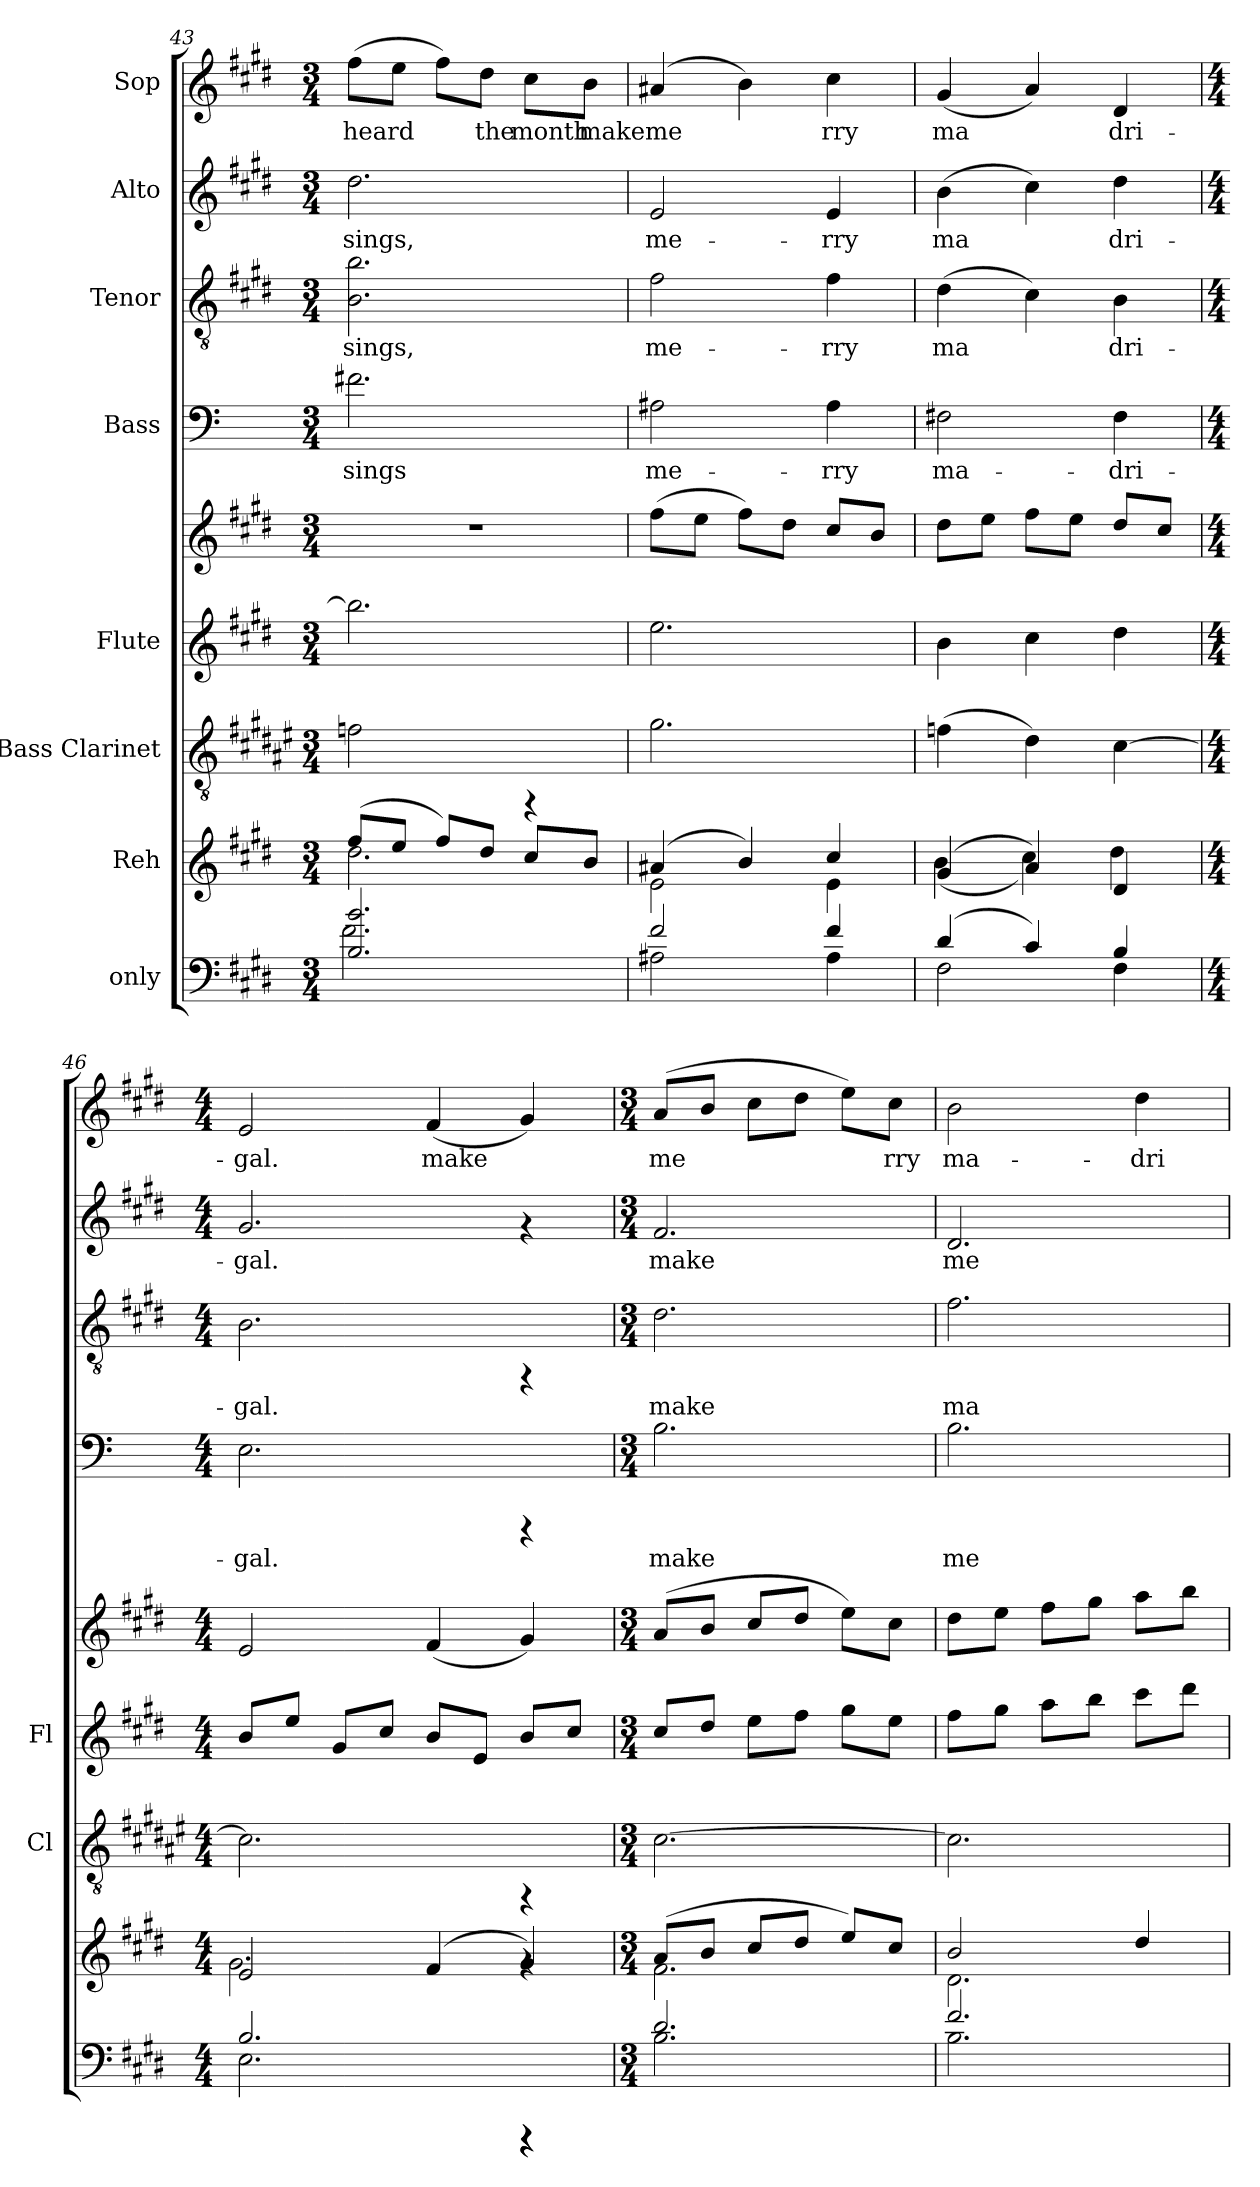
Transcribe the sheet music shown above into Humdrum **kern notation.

**kern	**kern	**kern	**kern	**kern	**kern	**text	**kern	**text	**kern	**text	**kern	**text
*part8	*part7	*part6	*part5	*part5	*part4	*part4	*part3	*part3	*part2	*part2	*part1	*part1
*staff9	*staff8	*staff7	*staff6	*staff5	*staff4	*staff4	*staff3	*staff3	*staff2	*staff2	*staff1	*staff1
*I"only	*I"Reh	*I"Bass Clarinet	*I"Flute	*	*I"Bass	*	*I"Tenor	*	*I"Alto	*	*I"Sop	*
*	*	*I'Cl	*I'Fl	*	*	*	*	*	*	*	*	*
!!LO:PB:g=z
*clefF4	*clefG2	*clefGv2	*clefG2	*clefG2	*clefF4	*	*clefGv2	*	*clefG2	*	*clefG2	*
*	*	*ITrd1c2	*	*	*	*	*	*	*	*	*	*
*k[f#c#g#d#]	*k[f#c#g#d#]	*k[f#c#g#d#]	*k[f#c#g#d#]	*k[f#c#g#d#]	*k[]	*	*k[f#c#g#d#]	*	*k[f#c#g#d#]	*	*k[f#c#g#d#]	*
*E:	*E:	*E:	*E:	*E:	*C:	*	*E:	*	*E:	*	*E:	*
*M3/4	*M3/4	*M3/4	*M3/4	*M3/4	*M3/4	*	*M3/4	*	*M3/4	*	*M3/4	*
=43	=43	=43	=43	=43	=43	=43	=43	=43	=43	=43	=43	=43
*^	*^	*	*	*	*	*	*	*	*	*	*	*
!	!	!	!	!	!	!	!	!LO:LY:b	!	!LO:LY:b	!	!LO:LY:b	!	!LO:LY:b:cj
2.b/ 2.B/	2.f#\	(>8ff#/L	2.dd#\	2e-\	2.bb\]	2.r	2.f#\	sings	2.b\ 2.B\	sings,	2.dd#\	sings,	(>8ff#\L	heard
!	!	!	!	!	!	!	!	!	!	!	!	!	!	!LO:LY:b:cj
.	.	8ee/J	.	.	.	.	.	.	.	.	.	.	8ee\J	.
!	!	!	!	!	!	!	!	!	!	!	!	!	!	!LO:LY:b:cj
.	.	8ff#/L)	.	.	.	.	.	.	.	.	.	.	8ff#\L)	.
!	!	!	!	!	!	!	!	!	!	!	!	!	!	!LO:LY:b:cj
.	.	8dd#/J	.	.	.	.	.	.	.	.	.	.	8dd#\J	the
!	!	!	!	!	!	!	!	!	!	!	!	!	!	!LO:LY:b:cj
.	.	8cc#/L	.	4rFF	.	.	.	.	.	.	.	.	8cc#\L	month
!	!	!	!	!	!	!	!	!	!	!	!	!	!	!LO:LY:b:cj
.	.	8b/J	.	.	.	.	.	.	.	.	.	.	8b\J	make
=44	=44	=44	=44	=44	=44	=44	=44	=44	=44	=44	=44	=44	=44	=44
!	!	!	!	!	!	!	!	!LO:LY:b	!	!LO:LY:b	!	!LO:LY:b	!	!LO:LY:b:cj
2f#/	2A#X\	(>4a#X/	2e\	2.f#\	2.ee\	(>8ff#\L	2A#X\	me-	2f#\	me-	2e/	me-	(>4a#X/	me-
.	.	.	.	.	.	8ee\J	.	.	.	.	.	.	.	.
!	!	!	!	!	!	!	!	!	!	!	!	!	!	!LO:LY:b:cj
.	.	4b/)	.	.	.	8ff#\L)	.	.	.	.	.	.	4b\)	-
.	.	.	.	.	.	8dd#\J	.	.	.	.	.	.	.	.
!	!	!	!	!	!	!	!	!LO:LY:b	!	!LO:LY:b	!	!LO:LY:b	!	!LO:LY:b:cj
4f#/	4A#\	4cc#/	4e\	.	.	8cc#/L	4A#\	-rry	4f#\	-rry	4e/	-rry	4cc#\	rry
.	.	.	.	.	.	8b/J	.	.	.	.	.	.	.	.
=45	=45	=45	=45	=45	=45	=45	=45	=45	=45	=45	=45	=45	=45	=45
!	!	!	!	!	!	!	!	!LO:LY:b	!	!LO:LY:b	!	!LO:LY:b	!	!LO:LY:b:cj
(>4d#/	2F#\	(>4g#/	(>4b\	(>4e-\	4b\	8dd#\L	2F#\	ma-	(>4d#\	ma-	(>4b\	ma-	(>4g#/	ma-
.	.	.	.	.	.	8ee\J	.	.	.	.	.	.	.	.
!	!	!	!	!	!	!	!	!	!	!LO:LY:b	!	!LO:LY:b	!	!LO:LY:b:cj
4c#/)	.	4a/)	4cc#\)	4c#\)	4cc#\	8ff#\L	.	.	4c#\)	-	4cc#\)	-	4a/)	-
.	.	.	.	.	.	8ee\J	.	.	.	.	.	.	.	.
!	!	!	!	!	!	!	!	!LO:LY:b	!	!LO:LY:b	!	!LO:LY:b	!	!LO:LY:b:cj
4B/	4F#\	4d#/	4dd#\	[>4B\	4dd#\	8dd#/L	4F#\	-dri-	4B\	dri-	4dd#\	dri-	4d#/	dri-
.	.	.	.	.	.	8cc#/J	.	.	.	.	.	.	.	.
=46	=46	=46	=46	=46	=46	=46	=46	=46	=46	=46	=46	=46	=46	=46
*M4/4	*	*M4/4	*	*M4/4	*M4/4	*M4/4	*M4/4	*	*M4/4	*	*M4/4	*	*M4/4	*
!	!	!	!	!	!	!	!	!LO:LY:b	!	!LO:LY:b	!	!LO:LY:b	!	!LO:LY:b:cj
2.B/	2.E\	2e/	2.g#\	2.B\]	8b/L	2e/	2.E\	-gal.	2.B\	-gal.	2.g#/	-gal.	2e/	-gal.
.	.	.	.	.	8ee/J	.	.	.	.	.	.	.	.	.
.	.	.	.	.	8g#/L	.	.	.	.	.	.	.	.	.
.	.	.	.	.	8cc#/J	.	.	.	.	.	.	.	.	.
!	!	!	!	!	!	!	!	!	!	!	!	!	!	!LO:LY:b:cj
.	.	(>4f#/	.	.	8b/L	(>4f#/	.	.	.	.	.	.	(>4f#/	make
.	.	.	.	.	8e/J	.	.	.	.	.	.	.	.	.
!	!	!	!	!	!	!	!	!	!	!	!	!	!	!LO:LY:b:cj
4rCCC	4rCCC	4g#/)	4rf	4rFF	8b/L	4g#/)	4rCCC	.	4rFF	.	4rf	.	4g#/)	.
.	.	.	.	.	8cc#/J	.	.	.	.	.	.	.	.	.
=47	=47	=47	=47	=47	=47	=47	=47	=47	=47	=47	=47	=47	=47	=47
*M3/4	*	*M3/4	*	*M3/4	*M3/4	*M3/4	*M3/4	*	*M3/4	*	*M3/4	*	*M3/4	*
!	!	!	!	!	!	!	!	!LO:LY:b	!	!LO:LY:b	!	!LO:LY:b	!	!LO:LY:b:cj
2.d#/	2.B\	(>8a/L	2.f#\	[>2.B\	8cc#/L	(>8a/L	2.B\	make	2.d#\	make	2.f#/	make	(>8a/L	me-
!	!	!	!	!	!	!	!	!	!	!	!	!	!	!LO:LY:b:cj
.	.	8b/J	.	.	8dd#/J	8b/J	.	.	.	.	.	.	8b/J	-
!	!	!	!	!	!	!	!	!	!	!	!	!	!	!LO:LY:b:cj
.	.	8cc#/L	.	.	8ee\L	8cc#/L	.	.	.	.	.	.	8cc#\L	.
!	!	!	!	!	!	!	!	!	!	!	!	!	!	!LO:LY:b:cj
.	.	8dd#/J	.	.	8ff#\J	8dd#/J	.	.	.	.	.	.	8dd#\J	.
!	!	!	!	!	!	!	!	!	!	!	!	!	!	!LO:LY:b:cj
.	.	8ee/L)	.	.	8gg#\L	8ee\L)	.	.	.	.	.	.	8ee\L)	.
!	!	!	!	!	!	!	!	!	!	!	!	!	!	!LO:LY:b:cj
.	.	8cc#/J	.	.	8ee\J	8cc#\J	.	.	.	.	.	.	8cc#\J	rry
=48	=48	=48	=48	=48	=48	=48	=48	=48	=48	=48	=48	=48	=48	=48
!	!	!	!	!	!	!	!	!LO:LY:b	!	!LO:LY:b	!	!LO:LY:b	!	!LO:LY:b:cj
2.f#/	2.B\	2b/	2.d#\	2.B\]	8ff#\L	8dd#\L	2.B\	me-	2.f#\	ma-	2.d#/	me-	2b\	ma-
.	.	.	.	.	8gg#\J	8ee\J	.	.	.	.	.	.	.	.
.	.	.	.	.	8aa\L	8ff#\L	.	.	.	.	.	.	.	.
.	.	.	.	.	8bb\J	8gg#\J	.	.	.	.	.	.	.	.
!	!	!	!	!	!	!	!	!	!	!	!	!	!	!LO:LY:b:cj
.	.	4dd#/	.	.	8ccc#\L	8aa\L	.	.	.	.	.	.	4dd#\	-dri-
.	.	.	.	.	8ddd#\J	8bb\J	.	.	.	.	.	.	.	.
*v	*v	*	*	*	*	*	*	*	*	*	*	*	*	*
*	*v	*v	*	*	*	*	*	*	*	*	*	*	*
=	=	=	=	=	=	=	=	=	=	=	=	=
*-	*-	*-	*-	*-	*-	*-	*-	*-	*-	*-	*-	*-
